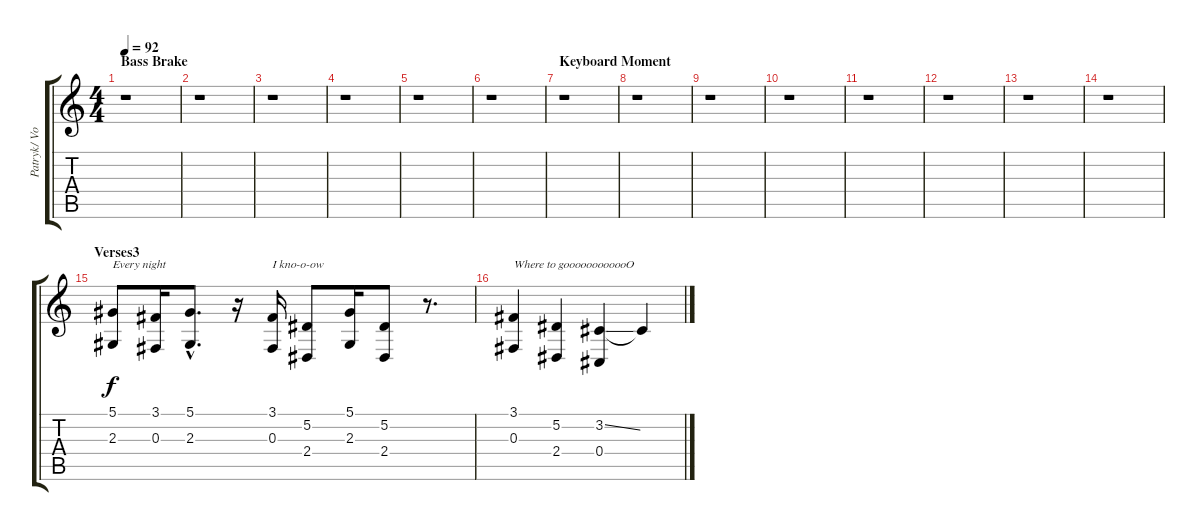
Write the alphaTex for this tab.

\track ("Patryk/ Vocal" "Patryk/ Vo") {instrument bassoon}
\staff {score tabs}
\tuning (Eb4 Bb3 Gb3 Db3 Ab2 Eb2) {hide}
\ts (4 4)
\section ("" "Bass Brake")
\tempo 92
\clef g2
\ks c
r.1{dy f} |
r.1 |
r.1 |
r.1 |
r.1 |
r.1 |
\section ("" "Keyboard Moment")
r.1 |
r.1 |
r.1 |
r.1 |
r.1 |
r.1 |
r.1 |
r.1 |
\section ("" "Verses3")
(5.1 2.3).8{txt "Every night" volume 16 balance 8 instrument bassoon} (3.1 0.3).16 (5.1{hac} 2.3{hac}).8{d} r.16 (3.1 0.3).16{txt "I kno-o-ow"} (5.2 2.4).8 (5.1 2.3).16 (5.2 2.4).8 r.8{d} |
(3.1 0.3).4{txt "Where to goooooooooooO"} (5.2 2.4).4 (3.2{ss} 0.4).4 3.2{t}.4
